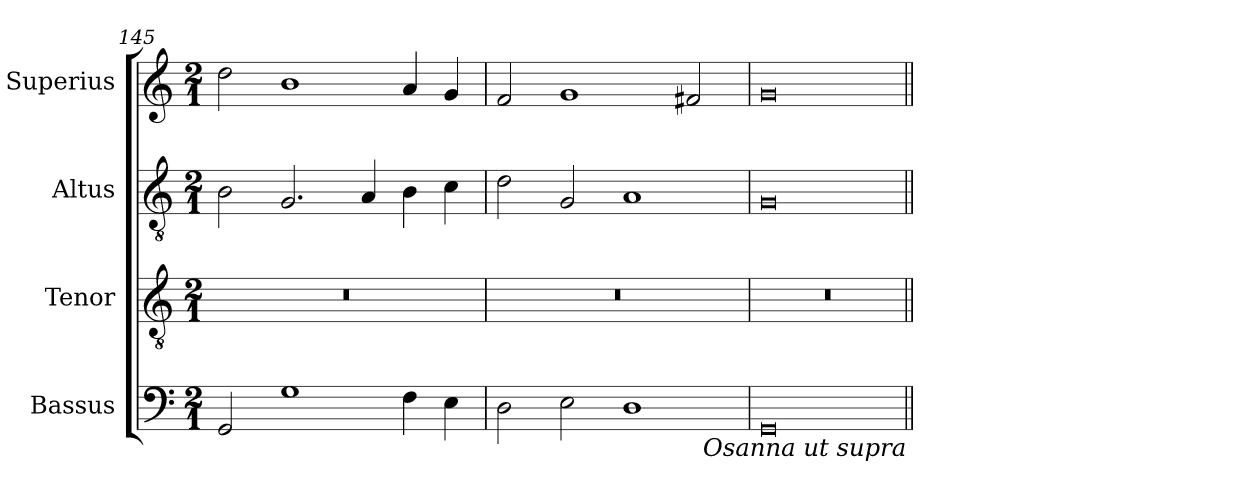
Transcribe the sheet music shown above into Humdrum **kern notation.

**kern	**kern	**kern	**kern
*part4	*part3	*part2	*part1
*staff4	*staff3	*staff2	*staff1
*I"Bassus	*I"Tenor	*I"Altus	*I"Superius
*I'B	*I'T	*I'A	*I'S
*clefF4	*clefGv2	*clefGv2	*clefG2
*k[]	*k[]	*k[]	*k[]
*M2/1	*M2/1	*M2/1	*M2/1
=145	=145	=145	=145
2GG/	0r	2B\	2dd\
1G	.	2.G/	1b
.	.	4A/	.
4F\	.	4B\	4a/
4E\	.	4c\	4g/
=146	=146	=146	=146
2D\	0r	2d\	2f/
2E\	.	2G/	1g
1D	.	1A	.
.	.	.	2f#X/
=147	=147	=147	=147
0GG	0r	0G	0g
!LO:TX:b:i:rj:t=Osanna ut supra	!	!	!
=||	=||	=||	=||
*-	*-	*-	*-
